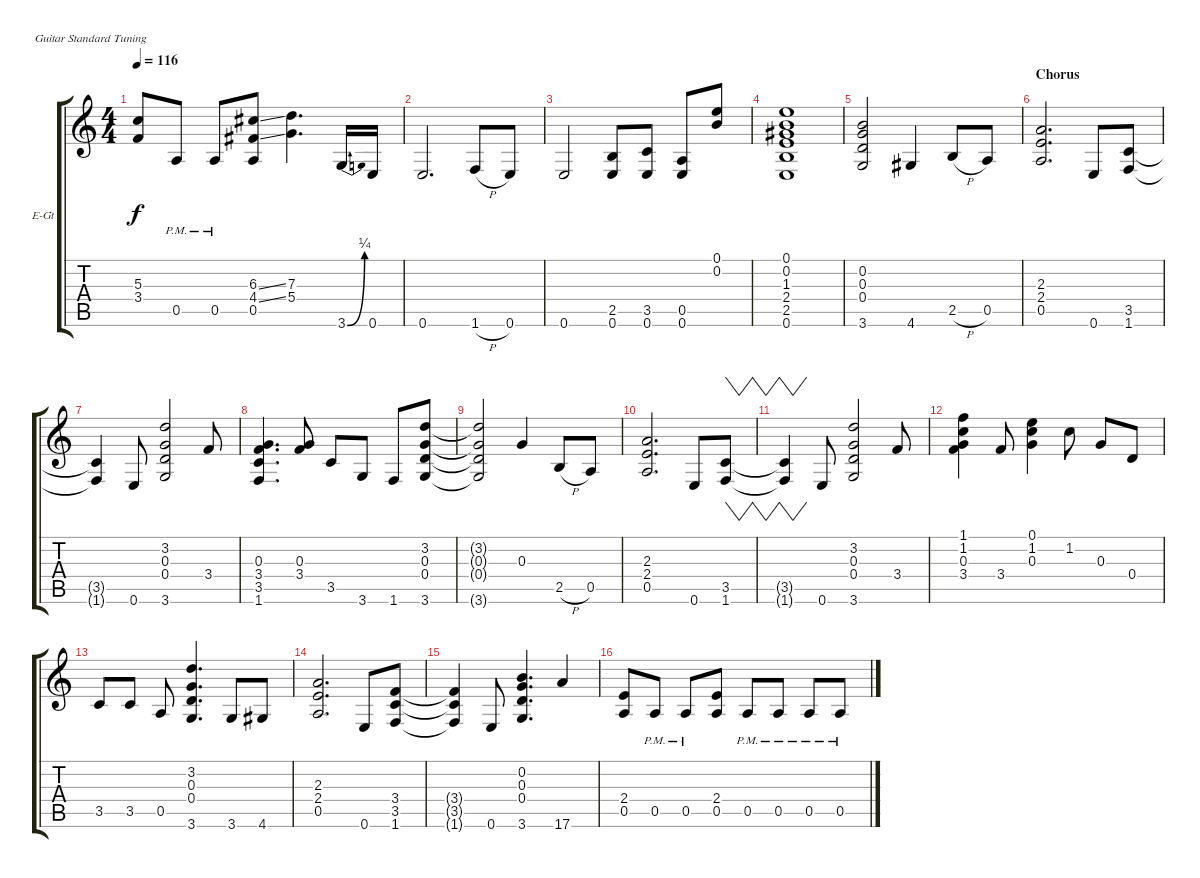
\bracketExtendMode groupsimilarinstruments
\firstSystemTrackNameOrientation horizontal
\otherSystemsTrackNameOrientation horizontal
\track ("Distortion + Riffs" "E-Gt") {instrument distortionguitar}
\staff {score tabs}
\tuning (E4 B3 G3 D3 A2 E2)
\ts (4 4)
\tempo 116
\clef g2
\ks c
(5.3 3.4).8{dy f} 0.5{pm}.8 0.5{pm}.8 (6.3{ss} 4.4{ss} 0.5).8 (7.3 5.4).4{d} 3.6{be (bend 0 0 60 1)}.16 0.6.16 |
0.6.2{d} 1.6{h}.8 0.6.8 |
0.6.2 (2.5 0.6).8 (3.5 0.6).8 (0.5 0.6).8 (0.1 0.2).8 |
(0.1 0.2 1.3 2.4 2.5 0.6).1 |
(0.2 0.3 0.4 3.6).2 4.6.4 2.5{h}.8 0.5.8 |
\section ("" "Chorus")
(2.3 2.4 0.5).2{d} 0.6.8 (3.5 1.6).8 |
(3.5{t} 1.6{t}).4 0.6.8 (3.2 0.3 0.4 3.6).2 3.4.8 |
(0.3 3.4 3.5 1.6).4{d} (0.3 3.4).8 3.5.8 3.6.8 1.6.8 (3.2 0.3 0.4 3.6).8 |
(3.2{t} 0.3{t} 0.4{t} 3.6{t}).2 0.3.4 2.5{h}.8 0.5.8 |
(2.3 2.4 0.5).2{d} 0.6.8 (3.5 1.6).8{vw} |
(3.5{t} 1.6{t}).4{vw} 0.6.8 (3.2 0.3 0.4 3.6).2 3.4.8 |
(1.1 1.2 0.3 3.4).4 3.4.8 (0.1 1.2 0.3).4 1.2.8 0.3.8 0.4.8 |
3.5.8 3.5.8 0.5.8 (3.2 0.3 0.4 3.6).4{d} 3.6.8 4.6.8 |
(2.3 2.4 0.5).2{d} 0.6.8 (3.4 3.5 1.6).8 |
(3.4{t} 3.5{t} 1.6{t}).4 0.6.8 (0.2 0.3 0.4 3.6).4{d} 17.6.4 |
(2.4 0.5).8 0.5{pm}.8 0.5{pm}.8 (2.4 0.5).8 0.5{pm}.8 0.5{pm}.8 0.5{pm}.8 0.5{pm}.8
